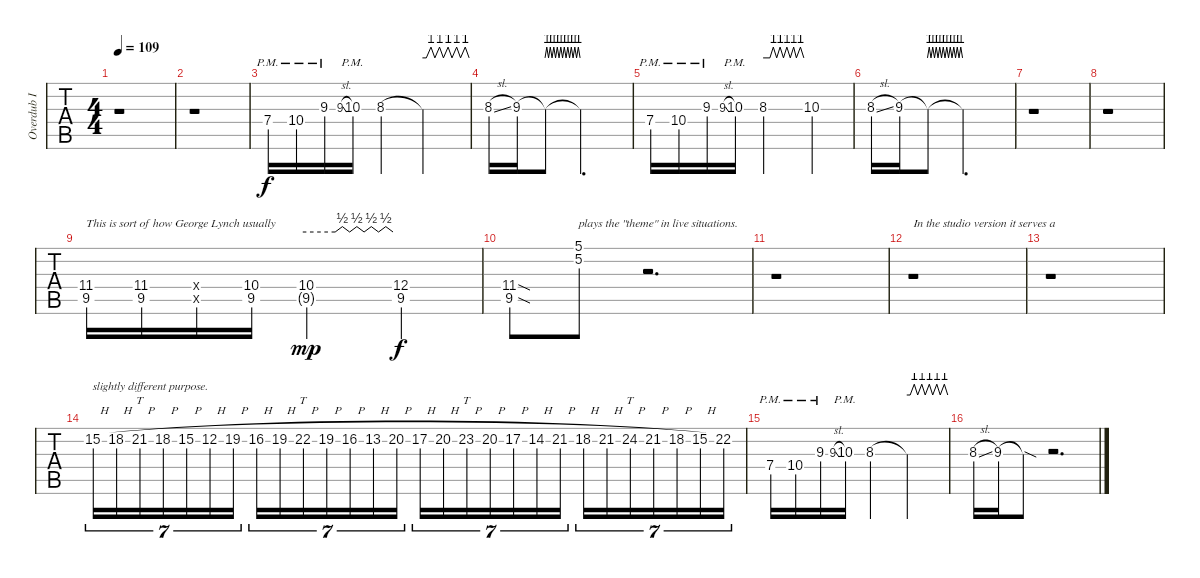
\track ("Overdub I" "Overdub I") {instrument distortionguitar}
\staff {tabs}
\tuning (E4 B3 G3 D3 A2 E2) {hide}
\ts (4 4)
\tempo 109
\clef g2
\ks f#minor
r.1{dy f} |
r.1 |
7.4{pm}.16 10.4{pm}.16 9.3{pm}.16 9.3{sl}.8{gr onbeat} 10.3{pm}.16 8.3.4 8.3{t}.2{tbe (custom default 0 0 5 0 11 4 16 0 22 4 27 0 33 4 38 0 44 4 49 0 55 4 60 0)} |
8.3{sl}.16 9.3.16 9.3{t}.8{tbe (custom default 0 0 3 4 6 0 9 4 12 0 15 4 18 0 21 4 24 0 27 4 30 0 33 4 36 0 39 4 42 0 45 4 48 0 51 4 54 0 57 4 60 0)} 9.3{t}.2{d} |
7.4{pm}.16 10.4{pm}.16 9.3{pm}.16 9.3{sl}.8{gr onbeat} 10.3{pm}.16 8.3.2{tbe (custom default 0 0 10 0 15 4 20 0 25 4 30 0 35 4 40 0 45 4 49 0 55 4 60 0)} 10.3.4 |
8.3{sl}.16 9.3.16 9.3{t}.8{tbe (custom default 0 0 3 4 6 0 9 4 12 0 15 4 18 0 21 4 24 0 27 4 30 0 33 4 36 0 39 4 42 0 45 4 48 0 51 4 54 0 57 4 60 0)} 9.3{t}.2{d} |
r.1 |
r.1 |
(11.4 9.5).16{txt "This is sort of how George Lynch usually" volume 10} (11.4 9.5).16 (11.4{x} 9.5{x}).16 (10.4 9.5).16 (10.4 9.5{g}).2{tbe (custom default 0 0 20 0 25 2 30 0 35 2 40 0 45 2 50 0 55 2 60 0) dy mp} (12.4 9.5).4{dy f} |
(11.4{sod} 9.5{sod}).8 (5.1 5.2).8{txt "plays the \"theme\" in live situations."} r.2{d} |
r.1 |
r.1{txt "In the studio version it serves a"} |
r.1 |
15.2{h}.16{tu (7 4) txt "slightly different purpose." volume 16} 18.2{h}.16{tu (7 4)} 21.2{h}.16{tt tu (7 4)} 18.2{h}.16{tu (7 4)} 15.2{h}.16{tu (7 4)} 12.2{h}.16{tu (7 4)} 19.2{h}.16{tu (7 4)} 16.2{h}.16{tu (7 4)} 19.2{h}.16{tu (7 4)} 22.2{h}.16{tt tu (7 4)} 19.2{h}.16{tu (7 4)} 16.2{h}.16{tu (7 4)} 13.2{h}.16{tu (7 4)} 20.2{h}.16{tu (7 4)} 17.2{h}.16{tu (7 4)} 20.2{h}.16{tu (7 4)} 23.2{h}.16{tt tu (7 4)} 20.2{h}.16{tu (7 4)} 17.2{h}.16{tu (7 4)} 14.2{h}.16{tu (7 4)} 21.2{h}.16{tu (7 4)} 18.2{h}.16{tu (7 4)} 21.2{h}.16{tu (7 4)} 24.2{h}.16{tt tu (7 4)} 21.2{h}.16{tu (7 4)} 18.2{h}.16{tu (7 4)} 15.2{h}.16{tu (7 4)} 22.2.16{tu (7 4)} |
7.4{pm}.16 10.4{pm}.16 9.3{pm}.16 9.3{sl}.8{gr onbeat} 10.3{pm}.16 8.3.4 8.3{t}.2{tbe (custom default 0 0 5 0 11 4 16 0 22 4 27 0 33 4 38 0 44 4 49 0 55 4 60 0)} |
8.3{sl}.16 9.3.16 9.3{sod t}.8 r.2{d}
